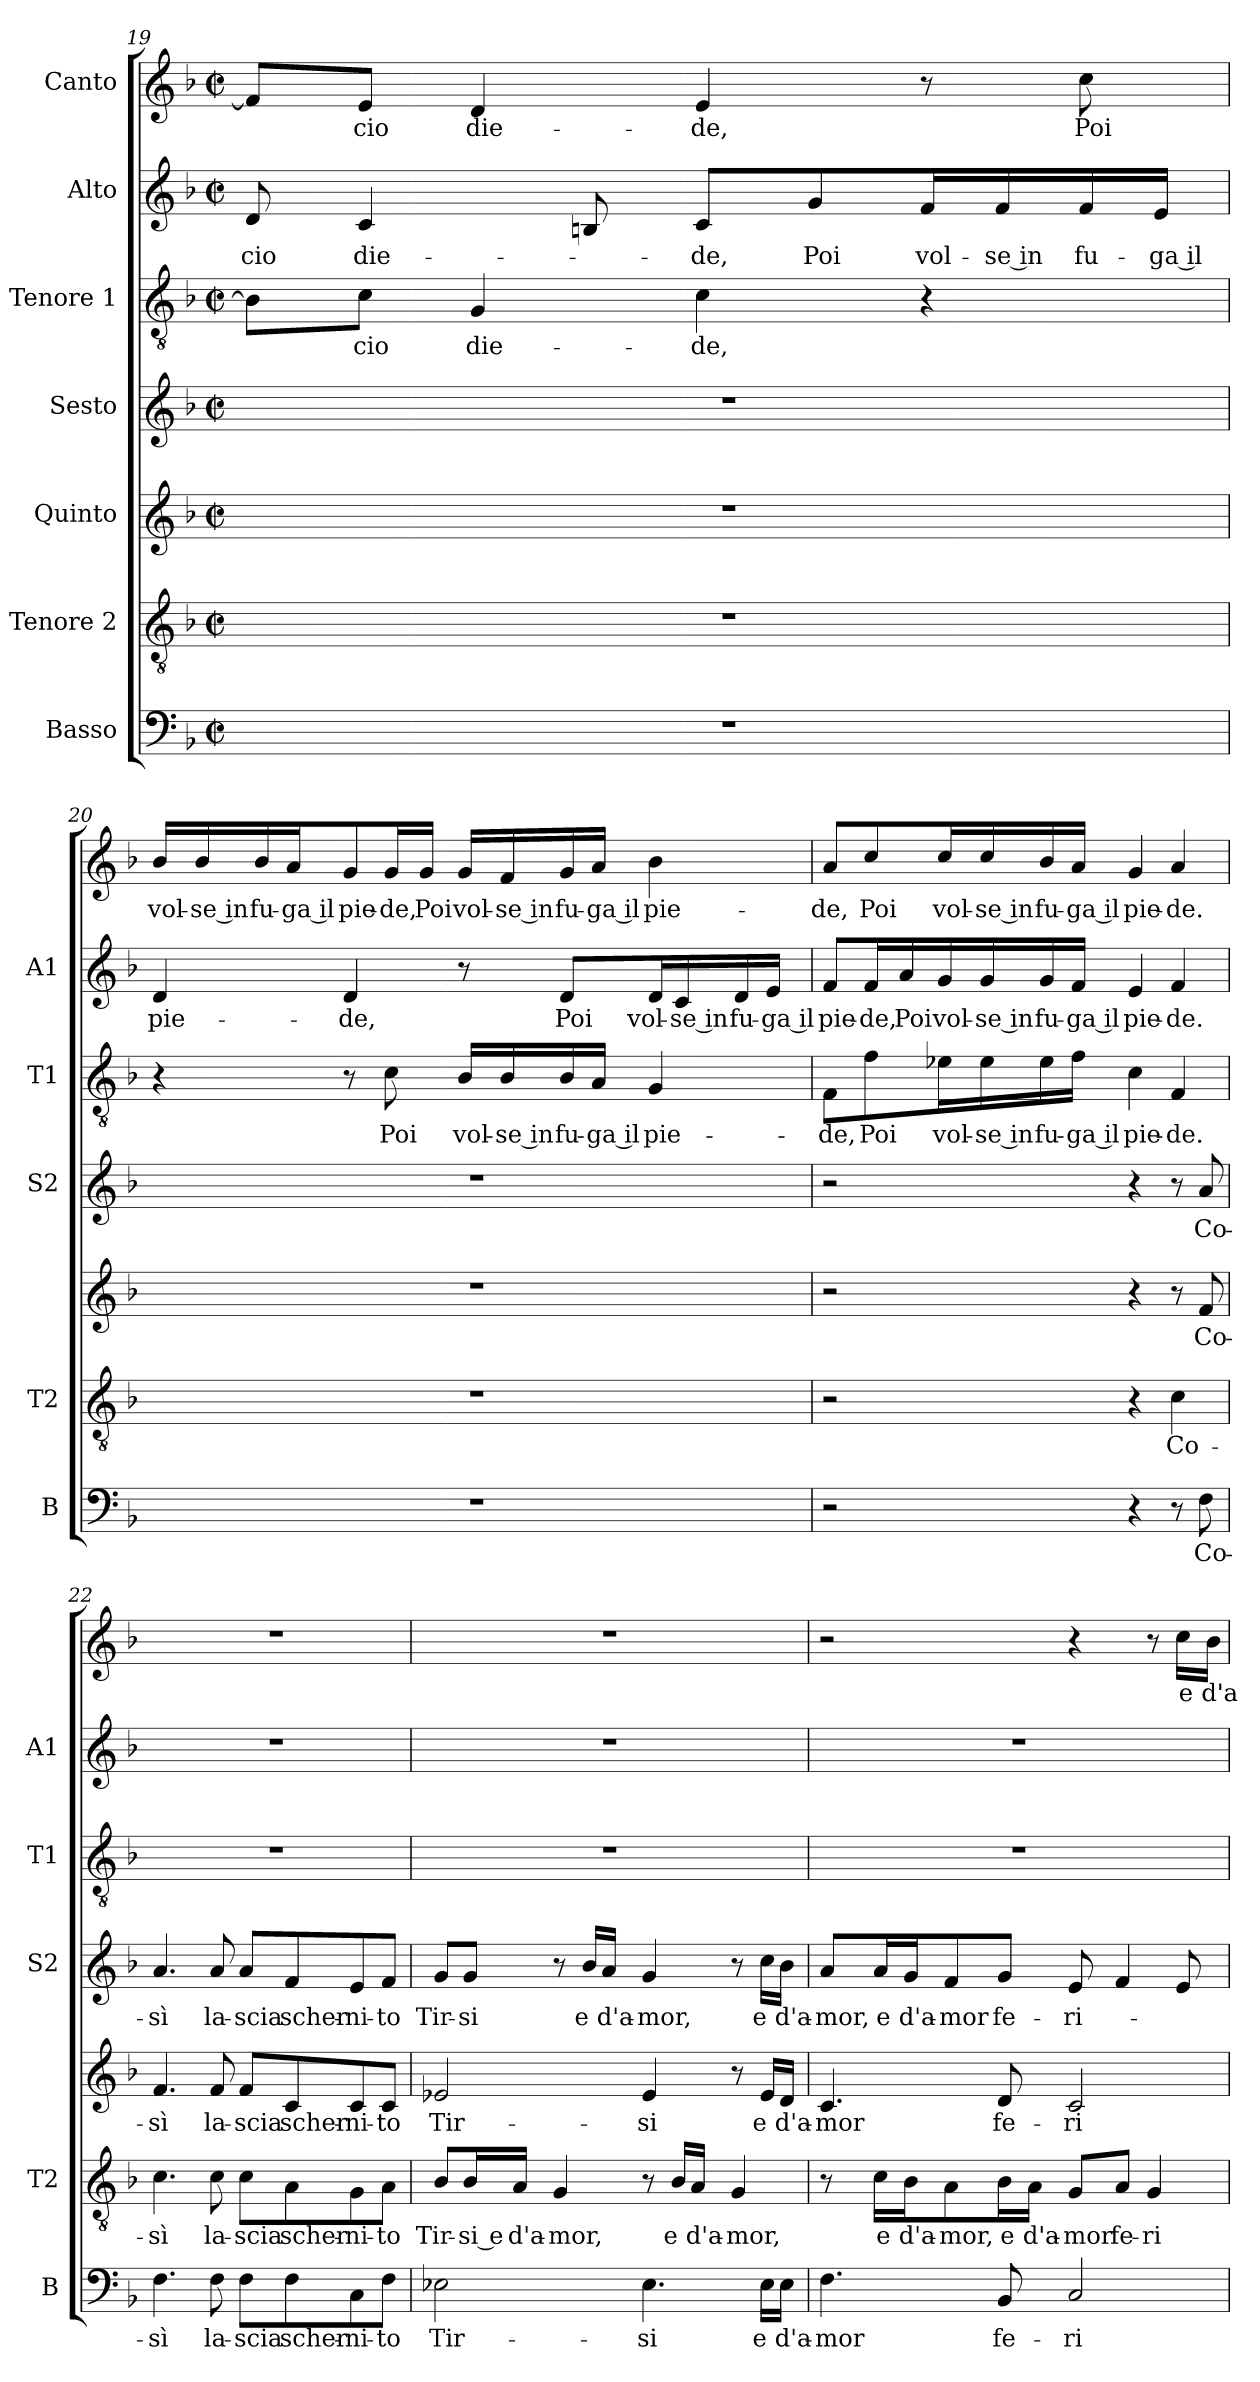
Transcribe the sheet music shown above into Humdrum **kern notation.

**kern	**text	**kern	**text	**kern	**text	**kern	**text	**kern	**text	**kern	**text	**kern	**text
*part7	*part7	*part6	*part6	*part5	*part5	*part4	*part4	*part3	*part3	*part2	*part2	*part1	*part1
*staff7	*staff7	*staff6	*staff6	*staff5	*staff5	*staff4	*staff4	*staff3	*staff3	*staff2	*staff2	*staff1	*staff1
*I"Basso	*	*I"Tenore 2	*	*I"Quinto	*	*I"Sesto	*	*I"Tenore 1	*	*I"Alto	*	*I"Canto	*
*I'B	*	*I'T2	*	*	*	*I'S2	*	*I'T1	*	*I'A1	*	*	*
*clefF4	*	*clefGv2	*	*clefG2	*	*clefG2	*	*clefGv2	*	*clefG2	*	*clefG2	*
*k[b-]	*	*k[b-]	*	*k[b-]	*	*k[b-]	*	*k[b-]	*	*k[b-]	*	*k[b-]	*
*F:	*	*F:	*	*F:	*	*F:	*	*F:	*	*F:	*	*F:	*
*M2/2	*	*M2/2	*	*M2/2	*	*M2/2	*	*M2/2	*	*M2/2	*	*M2/2	*
*met(c|)	*	*met(c|)	*	*met(c|)	*	*met(c|)	*	*met(c|)	*	*met(c|)	*	*met(c|)	*
=19	=19	=19	=19	=19	=19	=19	=19	=19	=19	=19	=19	=19	=19
!	!	!	!	!	!	!	!	!	!	!	!LO:LY:b	!	!
1r	.	1r	.	1r	.	1r	.	8B-\L]	.	8d/	-cio	8f/L]	.
!	!	!	!	!	!	!	!	!	!LO:LY:b	!	!LO:LY:b	!	!LO:LY:b
.	.	.	.	.	.	.	.	8c\J	-cio	4c/	die-	8e/J	-cio
!	!	!	!	!	!	!	!	!	!LO:LY:b	!	!	!	!LO:LY:b
.	.	.	.	.	.	.	.	4G/	die-	.	.	4d/	die-
.	.	.	.	.	.	.	.	.	.	8Bn/	.	.	.
!	!	!	!	!	!	!	!	!	!LO:LY:b	!	!LO:LY:b	!	!LO:LY:b
.	.	.	.	.	.	.	.	4c\	-de,	8c/L	-de,	4e/	-de,
!	!	!	!	!	!	!	!	!	!	!	!LO:LY:b	!	!
.	.	.	.	.	.	.	.	.	.	8g/	Poi	.	.
!	!	!	!	!	!	!	!	!	!	!	!LO:LY:b	!	!
.	.	.	.	.	.	.	.	4r	.	16f/L	vol-	8r	.
!	!	!	!	!	!	!	!	!	!	!	!LO:LY:b	!	!
.	.	.	.	.	.	.	.	.	.	16f/	-se in	.	.
!	!	!	!	!	!	!	!	!	!	!	!LO:LY:b	!	!LO:LY:b
.	.	.	.	.	.	.	.	.	.	16f/	fu-	8cc\	Poi
!	!	!	!	!	!	!	!	!	!	!	!LO:LY:b	!	!
.	.	.	.	.	.	.	.	.	.	16e/JJ	-ga il	.	.
!!LO:LB:g=z
=20	=20	=20	=20	=20	=20	=20	=20	=20	=20	=20	=20	=20	=20
!	!	!	!	!	!	!	!	!	!	!	!LO:LY:b	!	!LO:LY:b
1r	.	1r	.	1r	.	1r	.	4r	.	4d/	pie-	16b-/LL	vol-
!	!	!	!	!	!	!	!	!	!	!	!	!	!LO:LY:b
.	.	.	.	.	.	.	.	.	.	.	.	16b-/	-se in
!	!	!	!	!	!	!	!	!	!	!	!	!	!LO:LY:b
.	.	.	.	.	.	.	.	.	.	.	.	16b-/	fu-
!	!	!	!	!	!	!	!	!	!	!	!	!	!LO:LY:b
.	.	.	.	.	.	.	.	.	.	.	.	16a/J	-ga il
!	!	!	!	!	!	!	!	!	!	!	!LO:LY:b	!	!LO:LY:b
.	.	.	.	.	.	.	.	8r	.	4d/	-de,	8g/	pie-
!	!	!	!	!	!	!	!	!	!LO:LY:b	!	!	!	!LO:LY:b
.	.	.	.	.	.	.	.	8c\	Poi	.	.	16g/L	-de,
!	!	!	!	!	!	!	!	!	!	!	!	!	!LO:LY:b
.	.	.	.	.	.	.	.	.	.	.	.	16g/JJ	Poi
!	!	!	!	!	!	!	!	!	!LO:LY:b	!	!	!	!LO:LY:b
.	.	.	.	.	.	.	.	16B-/LL	vol-	8r	.	16g/LL	vol-
!	!	!	!	!	!	!	!	!	!LO:LY:b	!	!	!	!LO:LY:b
.	.	.	.	.	.	.	.	16B-/	-se in	.	.	16f/	-se in
!	!	!	!	!	!	!	!	!	!LO:LY:b	!	!LO:LY:b	!	!LO:LY:b
.	.	.	.	.	.	.	.	16B-/	fu-	8d/L	Poi	16g/	fu-
!	!	!	!	!	!	!	!	!	!LO:LY:b	!	!	!	!LO:LY:b
.	.	.	.	.	.	.	.	16A/JJ	-ga il	.	.	16a/JJ	-ga il
!	!	!	!	!	!	!	!	!	!LO:LY:b	!	!LO:LY:b	!	!LO:LY:b
.	.	.	.	.	.	.	.	4G/	pie-	16d/L	vol-	4b-\	pie-
!	!	!	!	!	!	!	!	!	!	!	!LO:LY:b	!	!
.	.	.	.	.	.	.	.	.	.	16c/	-se in	.	.
!	!	!	!	!	!	!	!	!	!	!	!LO:LY:b	!	!
.	.	.	.	.	.	.	.	.	.	16d/	fu-	.	.
!	!	!	!	!	!	!	!	!	!	!	!LO:LY:b	!	!
.	.	.	.	.	.	.	.	.	.	16e/JJ	-ga il	.	.
=21	=21	=21	=21	=21	=21	=21	=21	=21	=21	=21	=21	=21	=21
!	!	!	!	!	!	!	!	!	!LO:LY:b	!	!LO:LY:b	!	!LO:LY:b
2r	.	2r	.	2r	.	2r	.	8F\L	-de,	8f/L	pie-	8a/L	-de,
!	!	!	!	!	!	!	!	!	!LO:LY:b	!	!LO:LY:b	!	!LO:LY:b
.	.	.	.	.	.	.	.	8f\	Poi	16f/L	-de,	8cc/	Poi
!	!	!	!	!	!	!	!	!	!	!	!LO:LY:b	!	!
.	.	.	.	.	.	.	.	.	.	16a/	Poi	.	.
!	!	!	!	!	!	!	!	!	!LO:LY:b	!	!LO:LY:b	!	!LO:LY:b
.	.	.	.	.	.	.	.	16e-X\L	vol-	16g/	vol-	16cc/L	vol-
!	!	!	!	!	!	!	!	!	!LO:LY:b	!	!LO:LY:b	!	!LO:LY:b
.	.	.	.	.	.	.	.	16e-\	-se in	16g/	-se in	16cc/	-se in
!	!	!	!	!	!	!	!	!	!LO:LY:b	!	!LO:LY:b	!	!LO:LY:b
.	.	.	.	.	.	.	.	16e-\	fu-	16g/	fu-	16b-/	fu-
!	!	!	!	!	!	!	!	!	!LO:LY:b	!	!LO:LY:b	!	!LO:LY:b
.	.	.	.	.	.	.	.	16f\JJ	-ga il	16f/JJ	-ga il	16a/JJ	-ga il
!	!	!	!	!	!	!	!	!	!LO:LY:b	!	!LO:LY:b	!	!LO:LY:b
4r	.	4r	.	4r	.	4r	.	4c\	pie-	4e/	pie-	4g/	pie-
!	!	!	!LO:LY:b	!	!	!	!	!	!LO:LY:b	!	!LO:LY:b	!	!LO:LY:b
8r	.	4c\	Co-	8r	.	8r	.	4F/	-de.	4f/	-de.	4a/	-de.
!	!LO:LY:b	!	!	!	!LO:LY:b	!	!LO:LY:b	!	!	!	!	!	!
8F\	Co-	.	.	8f/	Co-	8a/	Co-	.	.	.	.	.	.
=22	=22	=22	=22	=22	=22	=22	=22	=22	=22	=22	=22	=22	=22
!	!LO:LY:b	!	!LO:LY:b	!	!LO:LY:b	!	!LO:LY:b	!	!	!	!	!	!
4.F\	-sì	4.c\	-sì	4.f/	-sì	4.a/	-sì	1r	.	1r	.	1r	.
!	!LO:LY:b	!	!LO:LY:b	!	!LO:LY:b	!	!LO:LY:b	!	!	!	!	!	!
8F\	la-	8c\	la-	8f/	la-	8a/	la-	.	.	.	.	.	.
!	!LO:LY:b	!	!LO:LY:b	!	!LO:LY:b	!	!LO:LY:b	!	!	!	!	!	!
8F\L	-scia	8c\L	-scia	8f/L	-scia	8a/L	-scia	.	.	.	.	.	.
!	!LO:LY:b	!	!LO:LY:b	!	!LO:LY:b	!	!LO:LY:b	!	!	!	!	!	!
8F\	scher-	8A\	scher-	8c/	scher-	8f/	scher-	.	.	.	.	.	.
!	!LO:LY:b	!	!LO:LY:b	!	!LO:LY:b	!	!LO:LY:b	!	!	!	!	!	!
8C\	-ni-	8G\	-ni-	8c/	-ni-	8e/	-ni-	.	.	.	.	.	.
!	!LO:LY:b	!	!LO:LY:b	!	!LO:LY:b	!	!LO:LY:b	!	!	!	!	!	!
8F\J	-to	8A\J	-to	8c/J	-to	8f/J	-to	.	.	.	.	.	.
!!LO:PB:g=z
=23	=23	=23	=23	=23	=23	=23	=23	=23	=23	=23	=23	=23	=23
!	!LO:LY:b	!	!LO:LY:b	!	!LO:LY:b	!	!LO:LY:b	!	!	!	!	!	!
2E-X\	Tir-	8B-/L	Tir-	2e-X/	Tir-	8g/L	Tir-	1r	.	1r	.	1r	.
!	!	!	!LO:LY:b	!	!	!	!LO:LY:b	!	!	!	!	!	!
.	.	16B-/L	-si e	.	.	8g/J	-si	.	.	.	.	.	.
!	!	!	!LO:LY:b	!	!	!	!	!	!	!	!	!	!
.	.	16A/JJ	d'a-	.	.	.	.	.	.	.	.	.	.
!	!	!	!LO:LY:b	!	!	!	!	!	!	!	!	!	!
.	.	4G/	-mor,	.	.	8r	.	.	.	.	.	.	.
!	!	!	!	!	!	!	!LO:LY:b	!	!	!	!	!	!
.	.	.	.	.	.	16b-/LL	e	.	.	.	.	.	.
!	!	!	!	!	!	!	!LO:LY:b	!	!	!	!	!	!
.	.	.	.	.	.	16a/JJ	d'a-	.	.	.	.	.	.
!	!LO:LY:b	!	!	!	!LO:LY:b	!	!LO:LY:b	!	!	!	!	!	!
4.E-\	-si	8r	.	4e-/	-si	4g/	-mor,	.	.	.	.	.	.
!	!	!	!LO:LY:b	!	!	!	!	!	!	!	!	!	!
.	.	16B-/LL	e	.	.	.	.	.	.	.	.	.	.
!	!	!	!LO:LY:b	!	!	!	!	!	!	!	!	!	!
.	.	16A/JJ	d'a-	.	.	.	.	.	.	.	.	.	.
!	!	!	!LO:LY:b	!	!	!	!	!	!	!	!	!	!
.	.	4G/	-mor,	8r	.	8r	.	.	.	.	.	.	.
!	!LO:LY:b	!	!	!	!LO:LY:b	!	!LO:LY:b	!	!	!	!	!	!
16E-\LL	e	.	.	16e-/LL	e	16cc\LL	e	.	.	.	.	.	.
!	!LO:LY:b	!	!	!	!LO:LY:b	!	!LO:LY:b	!	!	!	!	!	!
16E-\JJ	d'a-	.	.	16d/JJ	d'a-	16b-\JJ	d'a-	.	.	.	.	.	.
=24	=24	=24	=24	=24	=24	=24	=24	=24	=24	=24	=24	=24	=24
!	!LO:LY:b	!	!	!	!LO:LY:b	!	!LO:LY:b	!	!	!	!	!	!
4.F\	-mor	8r	.	4.c/	-mor	8a/L	-mor,	1r	.	1r	.	2r	.
!	!	!	!LO:LY:b	!	!	!	!LO:LY:b	!	!	!	!	!	!
.	.	16c\LL	e	.	.	16a/L	e	.	.	.	.	.	.
!	!	!	!LO:LY:b	!	!	!	!LO:LY:b	!	!	!	!	!	!
.	.	16B-\J	d'a-	.	.	16g/J	d'a-	.	.	.	.	.	.
!	!	!	!LO:LY:b	!	!	!	!LO:LY:b	!	!	!	!	!	!
.	.	8A\	-mor,	.	.	8f/	-mor	.	.	.	.	.	.
!	!LO:LY:b	!	!LO:LY:b	!	!LO:LY:b	!	!LO:LY:b	!	!	!	!	!	!
8BB-/	fe-	16B-\L	e	8d/	fe-	8g/J	fe-	.	.	.	.	.	.
!	!	!	!LO:LY:b	!	!	!	!	!	!	!	!	!	!
.	.	16A\JJ	d'a-	.	.	.	.	.	.	.	.	.	.
!	!LO:LY:b	!	!LO:LY:b	!	!LO:LY:b	!	!LO:LY:b	!	!	!	!	!	!
2C/	-ri-	8G/L	-mor	2c/	-ri-	8e/	-ri-	.	.	.	.	4r	.
!	!	!	!LO:LY:b	!	!	!	!	!	!	!	!	!	!
.	.	8A/J	fe-	.	.	4f/	.	.	.	.	.	.	.
!	!	!	!LO:LY:b	!	!	!	!	!	!	!	!	!	!
.	.	4G/	-ri-	.	.	.	.	.	.	.	.	8r	.
!	!	!	!	!	!	!	!	!	!	!	!	!	!LO:LY:b
.	.	.	.	.	.	8e/	.	.	.	.	.	16cc\LL	e
!	!	!	!	!	!	!	!	!	!	!	!	!	!LO:LY:b
.	.	.	.	.	.	.	.	.	.	.	.	16b-\JJ	d'a-
=	=	=	=	=	=	=	=	=	=	=	=	=	=
*-	*-	*-	*-	*-	*-	*-	*-	*-	*-	*-	*-	*-	*-
